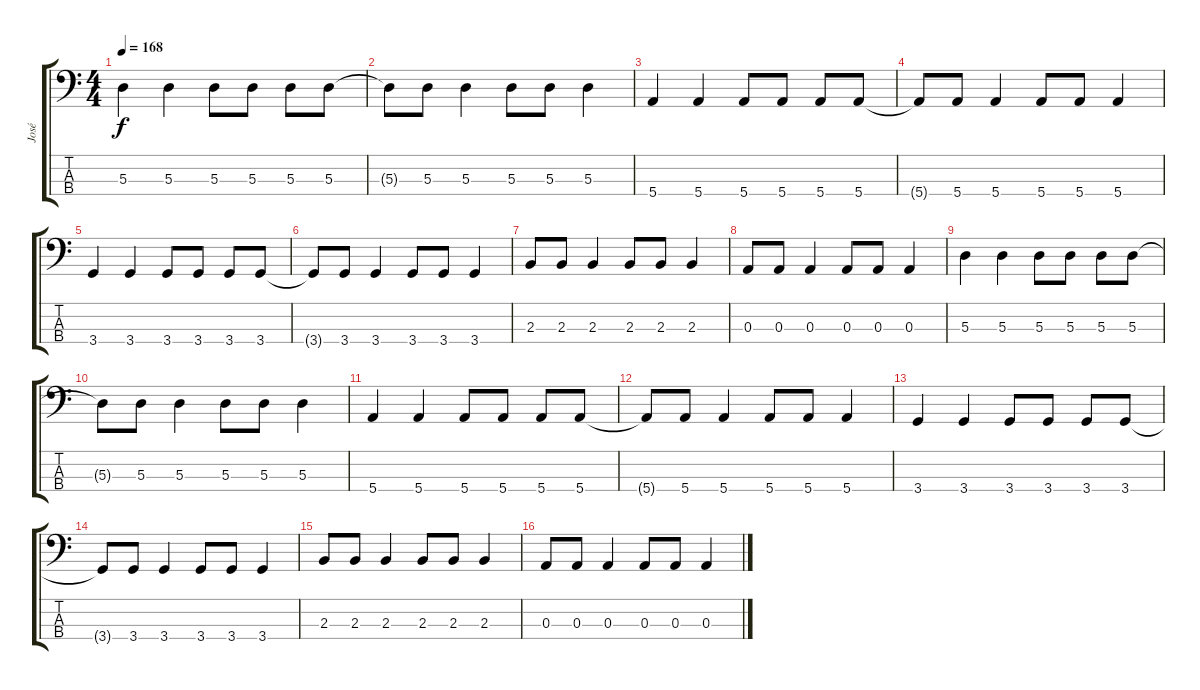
\track ("José" "José") {instrument electricbasspick}
\staff {score tabs}
\tuning (G2 D2 A1 E1) {hide}
\ts (4 4)
\tempo 168
\clef f4
\ks c
5.3.4{dy f} 5.3.4 5.3.8 5.3.8 5.3.8 5.3.8 |
5.3{t}.8 5.3.8 5.3.4 5.3.8 5.3.8 5.3.4 |
5.4.4 5.4.4 5.4.8 5.4.8 5.4.8 5.4.8 |
5.4{t}.8 5.4.8 5.4.4 5.4.8 5.4.8 5.4.4 |
3.4.4 3.4.4 3.4.8 3.4.8 3.4.8 3.4.8 |
3.4{t}.8 3.4.8 3.4.4 3.4.8 3.4.8 3.4.4 |
2.3.8 2.3.8 2.3.4 2.3.8 2.3.8 2.3.4 |
0.3.8 0.3.8 0.3.4 0.3.8 0.3.8 0.3.4 |
5.3.4 5.3.4 5.3.8 5.3.8 5.3.8 5.3.8 |
5.3{t}.8 5.3.8 5.3.4 5.3.8 5.3.8 5.3.4 |
5.4.4 5.4.4 5.4.8 5.4.8 5.4.8 5.4.8 |
5.4{t}.8 5.4.8 5.4.4 5.4.8 5.4.8 5.4.4 |
3.4.4 3.4.4 3.4.8 3.4.8 3.4.8 3.4.8 |
3.4{t}.8 3.4.8 3.4.4 3.4.8 3.4.8 3.4.4 |
2.3.8 2.3.8 2.3.4 2.3.8 2.3.8 2.3.4 |
0.3.8 0.3.8 0.3.4 0.3.8 0.3.8 0.3.4
